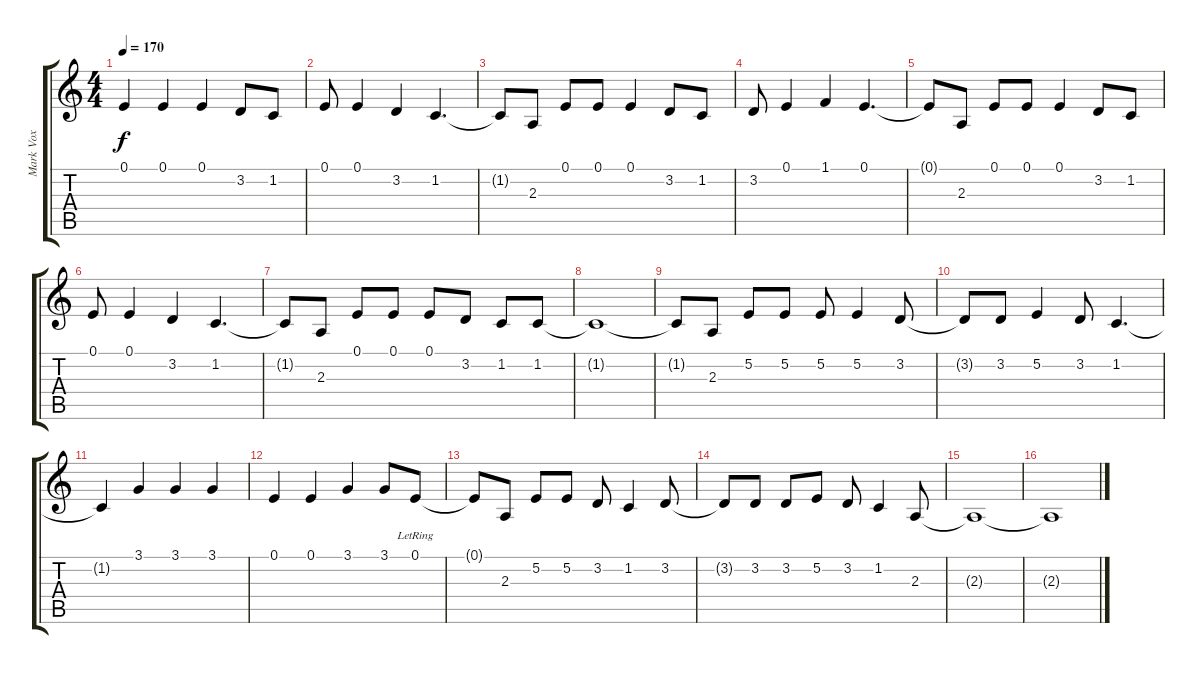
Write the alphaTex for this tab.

\track ("Mark Vox" "Mark Vox") {instrument electricgrandpiano}
\staff {score tabs}
\tuning (E4 B3 G3 D3 A2 E2) {hide}
\ts (4 4)
\tempo 170
\clef g2
\ks c
0.1{t}.4{dy f} 0.1.4 0.1.4 3.2.8 1.2.8 |
0.1.8 0.1.4 3.2.4 1.2.4{d} |
1.2{t}.8 2.3.8 0.1.8 0.1.8 0.1.4 3.2.8 1.2.8 |
3.2.8 0.1.4 1.1.4 0.1.4{d} |
0.1{t}.8 2.3.8 0.1.8 0.1.8 0.1.4 3.2.8 1.2.8 |
0.1.8 0.1.4 3.2.4 1.2.4{d} |
1.2{t}.8 2.3.8 0.1.8 0.1.8 0.1.8 3.2.8 1.2.8 1.2.8 |
1.2{t}.1 |
1.2{t}.8 2.3.8 5.2.8 5.2.8 5.2.8 5.2.4 3.2.8 |
3.2{t}.8 3.2.8 5.2.4 3.2.8 1.2.4{d} |
1.2{t}.4 3.1.4 3.1.4 3.1.4 |
0.1.4 0.1.4 3.1.4 3.1.8 0.1{lr}.8 |
0.1{t}.8 2.3.8 5.2.8 5.2.8 3.2.8 1.2.4 3.2.8 |
3.2{t}.8 3.2.8 3.2.8 5.2.8 3.2.8 1.2.4 2.3.8 |
2.3{t}.1 |
2.3{t}.1
